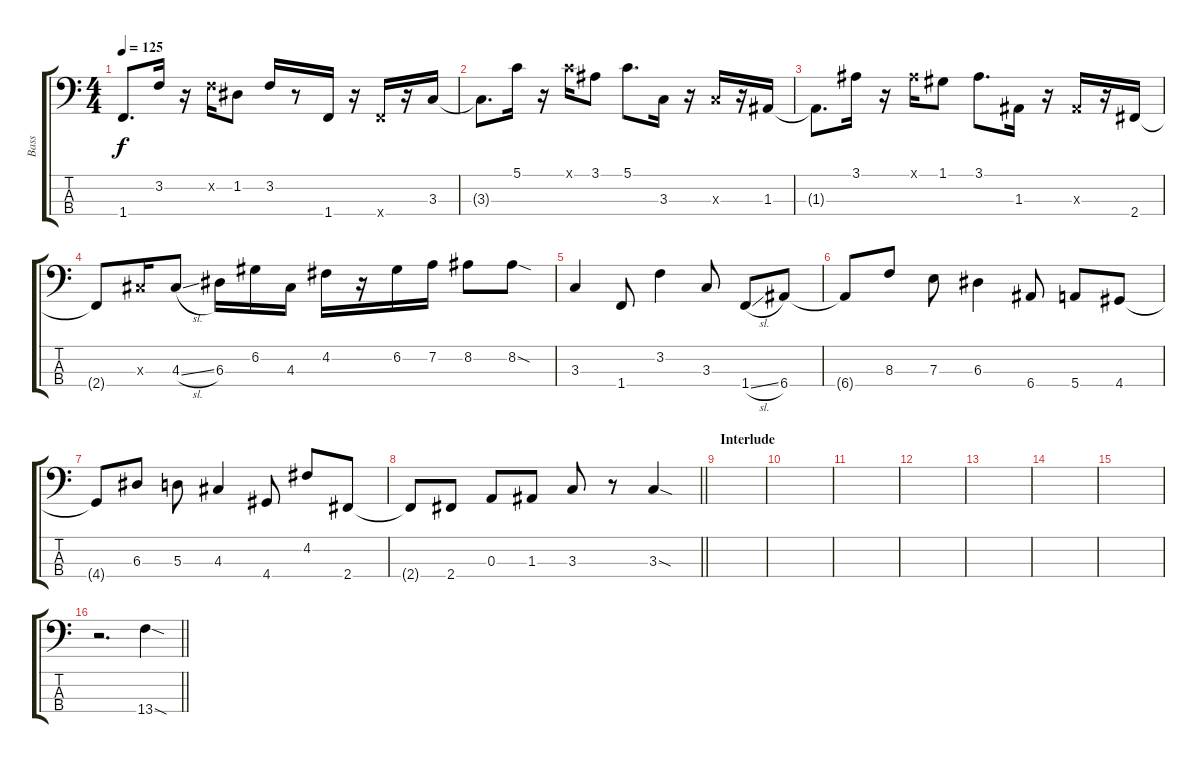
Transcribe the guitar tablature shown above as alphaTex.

\track ("Bass" "Bass") {instrument electricbasspick}
\staff {score tabs}
\tuning (G2 D2 A1 E1) {hide}
\ts (4 4)
\tempo 125
\clef f4
\ks c
1.4.8{d dy f} 3.2.16 r.16 3.2{x}.16 1.2.8 3.2.16 r.8 1.4.16 r.16 1.4{x}.16 r.16 3.3.16 |
3.3{t}.8{d} 5.1.16 r.16 5.1{x}.16 3.1.8 5.1.8{d} 3.3.16 r.16 3.3{x}.16 r.16 1.3.16 |
1.3{t}.8{d} 3.1.16 r.16 3.1{x}.16 1.1.8 3.1.8{d} 1.3.16 r.16 1.3{x}.16 r.16 2.4.16 |
2.4{t}.8 4.3{x}.16 4.3{sl}.8 6.3.16 6.2.16 4.3.16 4.2.16 r.16 6.2.16 7.2.16 8.2.8 8.2{sod}.8 |
3.3.4 1.4.8 3.2.4 3.3.8 1.4{sl}.8 6.4.8 |
6.4{t}.8 8.3.8 7.3.8 6.3.4 6.4.8 5.4.8 4.4.8 |
4.4{t}.8 6.3.8 5.3.8 4.3.4 4.4.8 4.2.8 2.4.8 |
\barLineRight lightlight
2.4{t}.8 2.4.8 0.3.8 1.3.8 3.3.8 r.8 3.3{sod}.4 |
\section ("" "Interlude")
|
|
|
|
|
|
|
\barLineRight lightlight
r.2{d} 13.4{sod}.4
